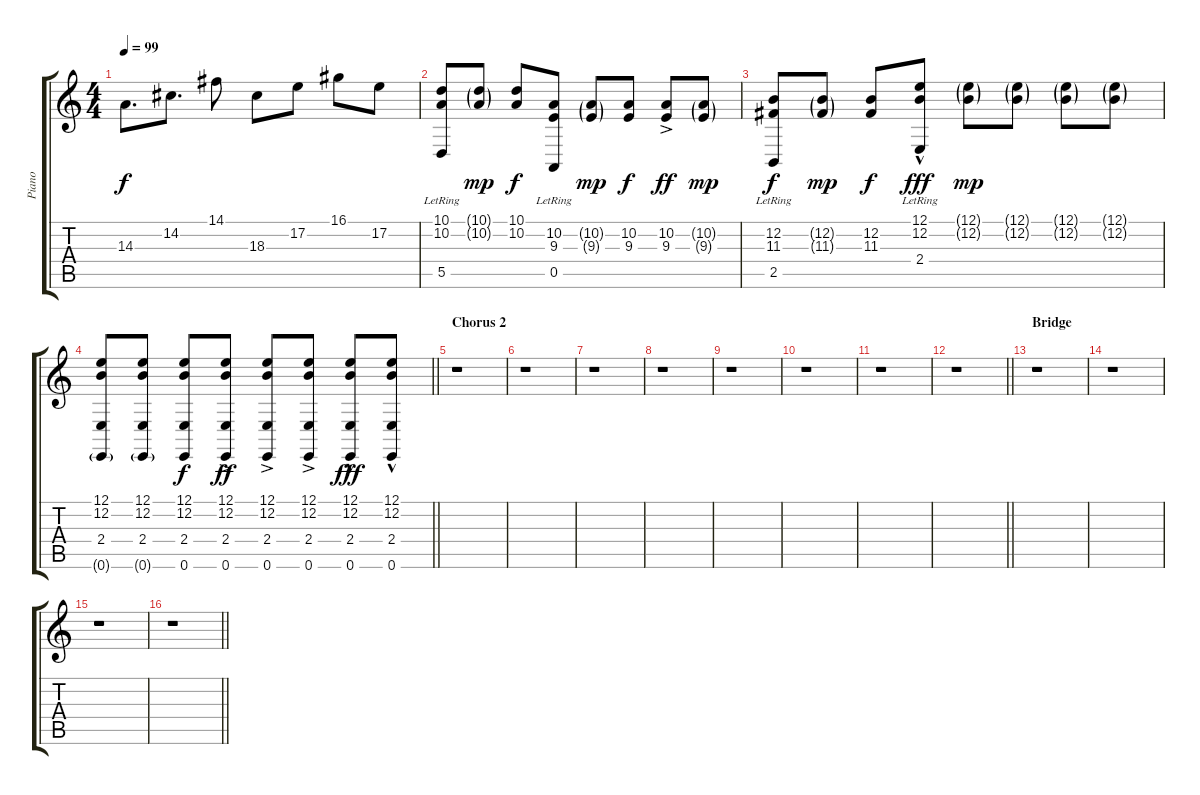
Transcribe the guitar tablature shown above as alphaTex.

\track ("Piano" "Piano") {instrument acousticgrandpiano}
\staff {score tabs}
\tuning (E4 B3 G3 D3 A2 E2) {hide}
\ts (4 4)
\tempo 99
\clef g2
\ks c
14.3.8{d dy f} 14.2.8{d} 14.1.8 18.3.8 17.2.8 16.1.8 17.2.8 |
(10.1 10.2 5.5{lr}).8{volume 5} (10.1{g} 10.2{g}).8{dy mp} (10.1 10.2).8{dy f} (10.2 9.3 0.5{lr}).8 (10.2{g} 9.3{g}).8{dy mp} (10.2 9.3).8{dy f} (10.2{ac} 9.3{ac}).8{dy ff} (10.2{g} 9.3{g}).8{dy mp} |
(12.2 11.3 2.5{lr}).8{dy f} (12.2{g} 11.3{g}).8{dy mp} (12.2 11.3).8{dy f} (12.1{hac} 12.2{hac} 2.4{lr}).8{dy fff} (12.1{g} 12.2{g}).8{dy mp} (12.1{g} 12.2{g}).8 (12.1{g} 12.2{g}).8 (12.1{g} 12.2{g}).8 |
\barLineRight lightlight
(12.1 12.2 2.4 0.6{g}).8 (12.1 12.2 2.4 0.6{g}).8 (12.1 12.2 2.4 0.6).8{dy f} (12.1{ac} 12.2{ac} 2.4{ac} 0.6{ac}).8{dy ff} (12.1{ac} 12.2{ac} 2.4{ac} 0.6{ac}).8 (12.1{ac} 12.2{ac} 2.4{ac} 0.6{ac}).8 (12.1{hac} 12.2{hac} 2.4{hac} 0.6{hac}).8{dy fff} (12.1{hac} 12.2{hac} 2.4{hac} 0.6{hac}).8 |
\section ("" "Chorus 2")
r.1 |
r.1 |
r.1 |
r.1 |
r.1 |
r.1 |
r.1 |
\barLineRight lightlight
r.1 |
\section ("" "Bridge")
r.1 |
r.1 |
r.1 |
\barLineRight lightlight
r.1
